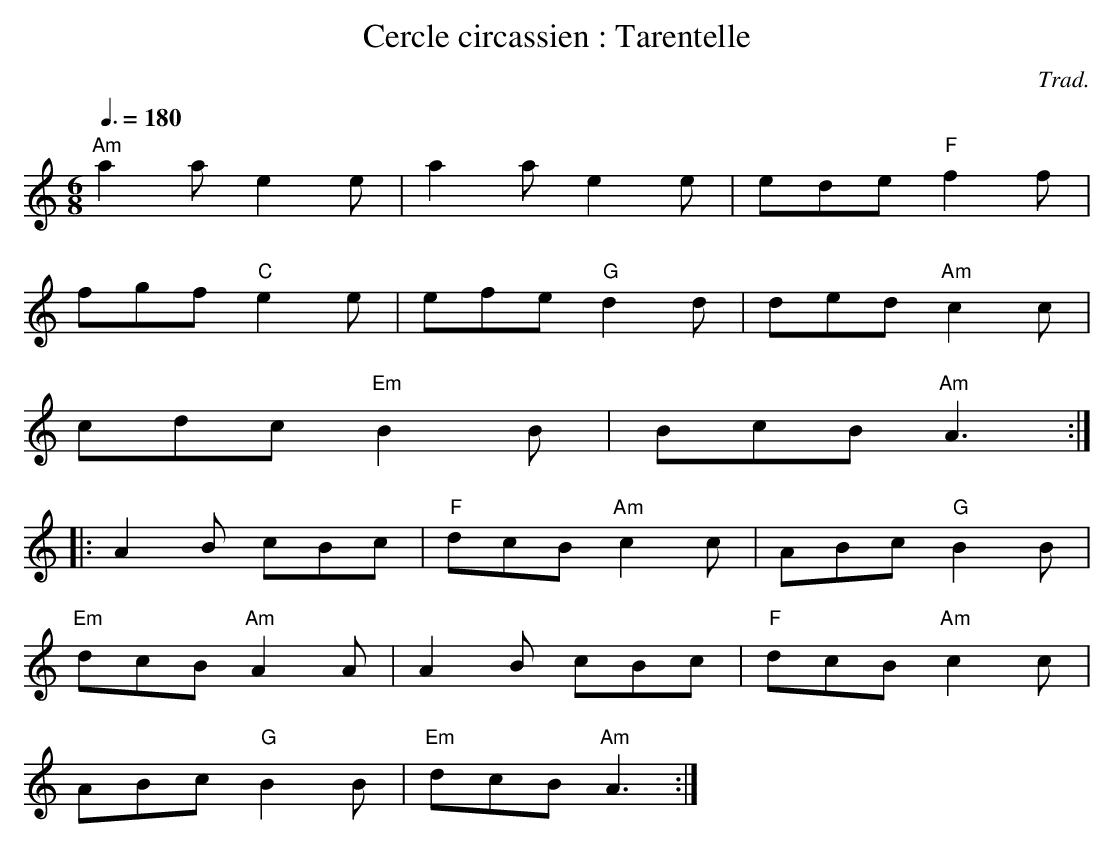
X:1
T:Cercle circassien : Tarentelle
C:Trad.
Q:3/8=180
M:6/8
L:1/16
K:Am
"Am"a4 a2 e4 e2 | a4 a2 e4 e2 | e2d2e2 "F"f4 f2 |
f2g2f2 "C"e4 e2 | e2f2e2 "G"d4 d2 | d2e2d2 "Am"c4 c2 |
c2d2c2 "Em"B4 B2 | B2c2B2 "Am"A6 ::
A4 B2 c2B2c2 | "F"d2c2B2 "Am"c4 c2 | A2B2c2 "G"B4 B2 |
"Em"d2c2B2 "Am"A4 A2 | A4 B2 c2B2c2 | "F"d2c2B2 "Am"c4 c2 |
A2B2c2 "G"B4 B2 | "Em"d2c2B2 "Am"A6 :|
